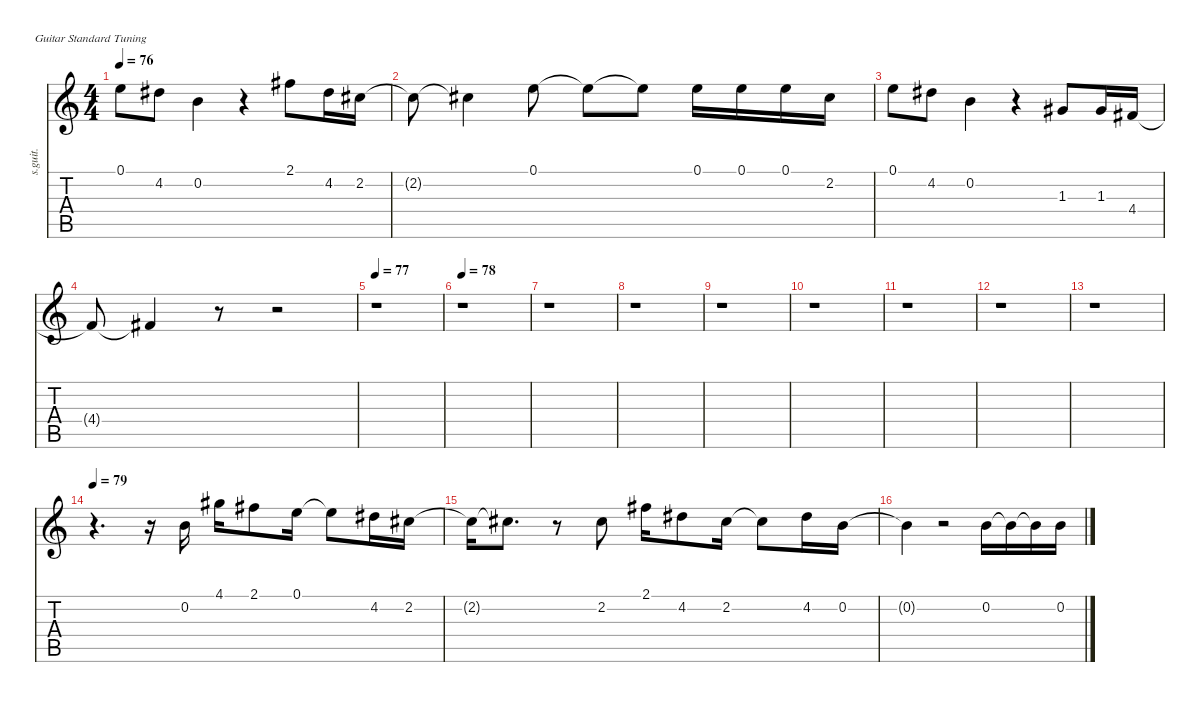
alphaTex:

\defaultSystemsLayout 4
\hideDynamics
\bracketExtendMode nobrackets
\track ("Axl Rose (Vocals)" "s.guit.") {instrument synthvoice}
\staff {score tabs}
\tuning (E4 B3 G3 D3 A2 E2)
\displaytranspose 12
\ts (4 4)
\tempo 76
\clef g2
\ks c
0.1.8{lyrics (0 "") lyrics (1 "") lyrics (2 "") lyrics (3 "") lyrics (4 "") dy mf} 4.2{acc #}.8{lyrics (0 "") lyrics (1 "") lyrics (2 "") lyrics (3 "") lyrics (4 "")} 0.2.4{lyrics (0 "") lyrics (1 "") lyrics (2 "") lyrics (3 "") lyrics (4 "")} r.4 2.1{acc #}.8{lyrics (0 "") lyrics (1 "") lyrics (2 "") lyrics (3 "") lyrics (4 "")} 4.2{acc #}.16{lyrics (0 "") lyrics (1 "") lyrics (2 "") lyrics (3 "") lyrics (4 "")} 2.2{acc #}.16{lyrics (0 "") lyrics (1 "") lyrics (2 "") lyrics (3 "") lyrics (4 "")} |
2.2{t acc #}.8{lyrics (0 "") lyrics (1 "") lyrics (2 "") lyrics (3 "") lyrics (4 "")} 2.2{t acc #}.4{lyrics (0 "") lyrics (1 "") lyrics (2 "") lyrics (3 "") lyrics (4 "")} 0.1.8{lyrics (0 "") lyrics (1 "") lyrics (2 "") lyrics (3 "") lyrics (4 "")} 0.1{t}.8{lyrics (0 "") lyrics (1 "") lyrics (2 "") lyrics (3 "") lyrics (4 "")} 0.1{t}.8{lyrics (0 "") lyrics (1 "") lyrics (2 "") lyrics (3 "") lyrics (4 "")} 0.1.16{lyrics (0 "") lyrics (1 "") lyrics (2 "") lyrics (3 "") lyrics (4 "")} 0.1.16{lyrics (0 "") lyrics (1 "") lyrics (2 "") lyrics (3 "") lyrics (4 "")} 0.1.16{lyrics (0 "") lyrics (1 "") lyrics (2 "") lyrics (3 "") lyrics (4 "")} 2.2{acc #}.16{lyrics (0 "") lyrics (1 "") lyrics (2 "") lyrics (3 "") lyrics (4 "")} |
0.1.8{lyrics (0 "") lyrics (1 "") lyrics (2 "") lyrics (3 "") lyrics (4 "")} 4.2{acc #}.8{lyrics (0 "") lyrics (1 "") lyrics (2 "") lyrics (3 "") lyrics (4 "")} 0.2.4{lyrics (0 "") lyrics (1 "") lyrics (2 "") lyrics (3 "") lyrics (4 "")} r.4 1.3{acc #}.8{lyrics (0 "") lyrics (1 "") lyrics (2 "") lyrics (3 "") lyrics (4 "")} 1.3{acc #}.16{lyrics (0 "") lyrics (1 "") lyrics (2 "") lyrics (3 "") lyrics (4 "")} 4.4{acc #}.16{lyrics (0 "") lyrics (1 "") lyrics (2 "") lyrics (3 "") lyrics (4 "")} |
4.4{t acc #}.8{lyrics (0 "") lyrics (1 "") lyrics (2 "") lyrics (3 "") lyrics (4 "")} 4.4{t acc #}.4{lyrics (0 "") lyrics (1 "") lyrics (2 "") lyrics (3 "") lyrics (4 "")} r.8 r.2 |
\tempo 77
r.1 |
\tempo 78
r.1 |
r.1 |
r.1 |
r.1 |
r.1 |
r.1 |
r.1 |
r.1 |
\tempo 79
r.4{d} r.16 0.2.16{lyrics (0 "") lyrics (1 "") lyrics (2 "") lyrics (3 "") lyrics (4 "")} 4.1{acc #}.16{lyrics (0 "") lyrics (1 "") lyrics (2 "") lyrics (3 "") lyrics (4 "")} 2.1{acc #}.8{lyrics (0 "") lyrics (1 "") lyrics (2 "") lyrics (3 "") lyrics (4 "")} 0.1.16{lyrics (0 "") lyrics (1 "") lyrics (2 "") lyrics (3 "") lyrics (4 "")} 0.1{t}.8{lyrics (0 "") lyrics (1 "") lyrics (2 "") lyrics (3 "") lyrics (4 "")} 4.2{acc #}.16{lyrics (0 "") lyrics (1 "") lyrics (2 "") lyrics (3 "") lyrics (4 "")} 2.2{acc #}.16{lyrics (0 "") lyrics (1 "") lyrics (2 "") lyrics (3 "") lyrics (4 "")} |
2.2{t acc #}.16{lyrics (0 "") lyrics (1 "") lyrics (2 "") lyrics (3 "") lyrics (4 "")} 2.2{t acc #}.8{d lyrics (0 "") lyrics (1 "") lyrics (2 "") lyrics (3 "") lyrics (4 "")} r.8 2.2{acc #}.8{lyrics (0 "") lyrics (1 "") lyrics (2 "") lyrics (3 "") lyrics (4 "")} 2.1{acc #}.16{lyrics (0 "") lyrics (1 "") lyrics (2 "") lyrics (3 "") lyrics (4 "")} 4.2{acc #}.8{lyrics (0 "") lyrics (1 "") lyrics (2 "") lyrics (3 "") lyrics (4 "")} 2.2{acc #}.16{lyrics (0 "") lyrics (1 "") lyrics (2 "") lyrics (3 "") lyrics (4 "")} 2.2{t acc #}.8{lyrics (0 "") lyrics (1 "") lyrics (2 "") lyrics (3 "") lyrics (4 "")} 4.2{acc #}.16{lyrics (0 "") lyrics (1 "") lyrics (2 "") lyrics (3 "") lyrics (4 "")} 0.2.16{lyrics (0 "") lyrics (1 "") lyrics (2 "") lyrics (3 "") lyrics (4 "")} |
0.2{t}.4{lyrics (0 "") lyrics (1 "") lyrics (2 "") lyrics (3 "") lyrics (4 "")} r.2 0.2.16{lyrics (0 "") lyrics (1 "") lyrics (2 "") lyrics (3 "") lyrics (4 "")} 0.2{t}.16{lyrics (0 "") lyrics (1 "") lyrics (2 "") lyrics (3 "") lyrics (4 "")} 0.2{t}.16{lyrics (0 "") lyrics (1 "") lyrics (2 "") lyrics (3 "") lyrics (4 "")} 0.2.16{lyrics (0 "") lyrics (1 "") lyrics (2 "") lyrics (3 "") lyrics (4 "")}
